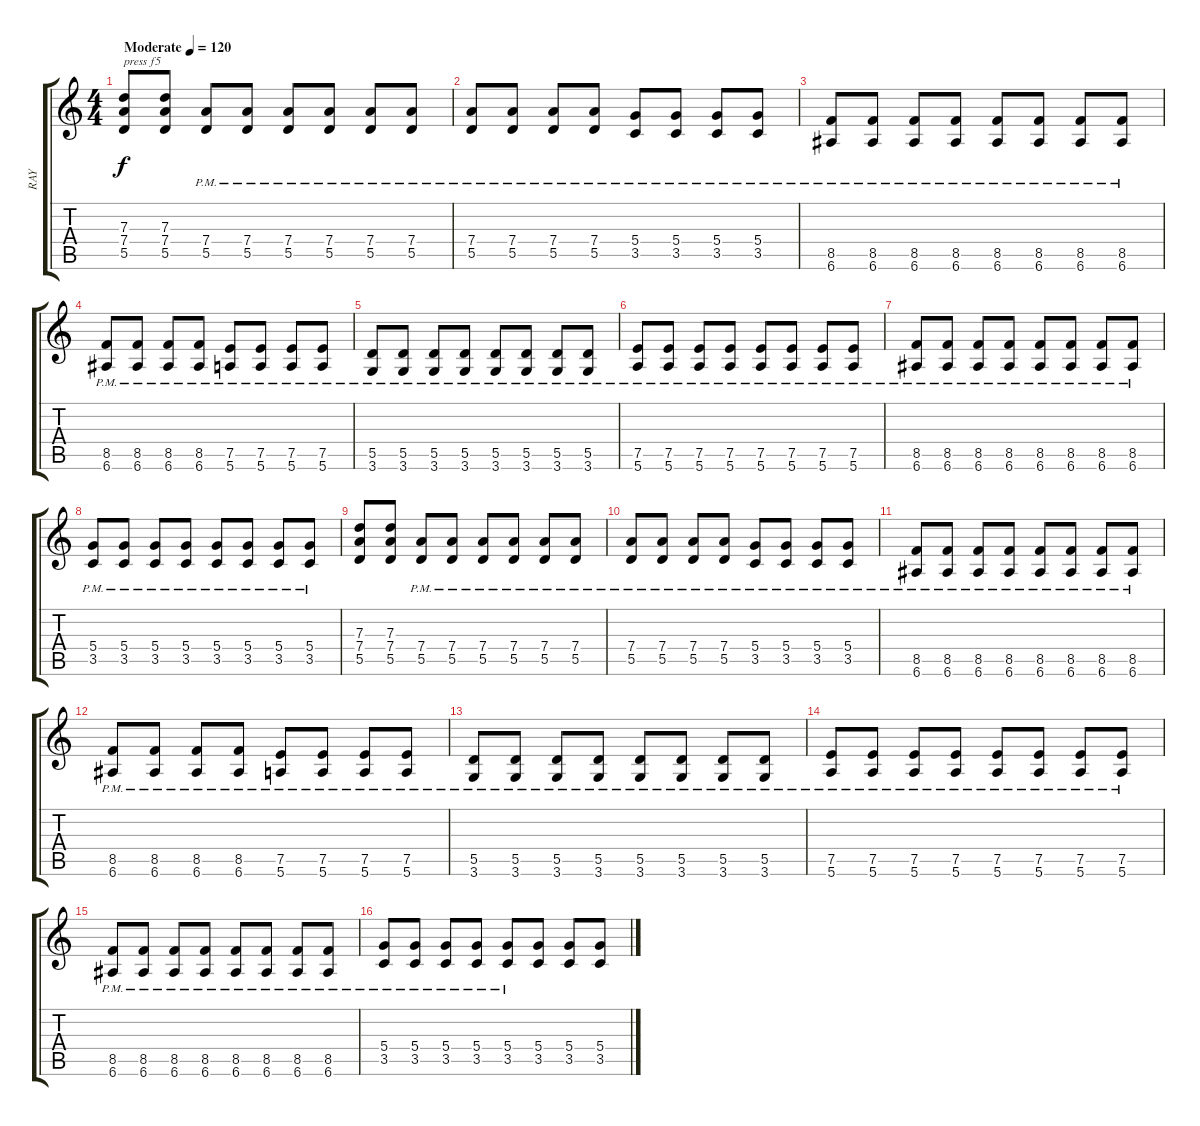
\track ("RAY" "RAY") {instrument overdrivenguitar}
\staff {score tabs}
\tuning (E4 B3 G3 D3 A2 E2) {hide}
\ts (4 4)
\tempo (120 "Moderate")
\clef g2
\ks c
(7.3 7.4 5.5).8{txt "press f5" dy f volume 16 balance 8 instrument overdrivenguitar} (7.3 7.4 5.5).8 (7.4{pm} 5.5{pm}).8{volume 13 balance 4} (7.4{pm} 5.5{pm}).8 (7.4{pm} 5.5{pm}).8 (7.4{pm} 5.5{pm}).8 (7.4{pm} 5.5{pm}).8 (7.4{pm} 5.5{pm}).8 |
(7.4{pm} 5.5{pm}).8 (7.4{pm} 5.5{pm}).8 (7.4{pm} 5.5{pm}).8 (7.4{pm} 5.5{pm}).8 (5.4{pm} 3.5{pm}).8 (5.4{pm} 3.5{pm}).8 (5.4{pm} 3.5{pm}).8 (5.4{pm} 3.5{pm}).8 |
(8.5{pm} 6.6{pm}).8 (8.5{pm} 6.6{pm}).8 (8.5{pm} 6.6{pm}).8 (8.5{pm} 6.6{pm}).8 (8.5{pm} 6.6{pm}).8 (8.5{pm} 6.6{pm}).8 (8.5{pm} 6.6{pm}).8 (8.5{pm} 6.6{pm}).8 |
(8.5{pm} 6.6{pm}).8 (8.5{pm} 6.6{pm}).8 (8.5{pm} 6.6{pm}).8 (8.5{pm} 6.6{pm}).8 (7.5{pm} 5.6{pm}).8 (7.5{pm} 5.6{pm}).8 (7.5{pm} 5.6{pm}).8 (7.5{pm} 5.6{pm}).8 |
(5.5{pm} 3.6{pm}).8 (5.5{pm} 3.6{pm}).8 (5.5{pm} 3.6{pm}).8 (5.5{pm} 3.6{pm}).8 (5.5{pm} 3.6{pm}).8 (5.5{pm} 3.6{pm}).8 (5.5{pm} 3.6{pm}).8 (5.5{pm} 3.6{pm}).8 |
(7.5{pm} 5.6{pm}).8 (7.5{pm} 5.6{pm}).8 (7.5{pm} 5.6{pm}).8 (7.5{pm} 5.6{pm}).8 (7.5{pm} 5.6{pm}).8 (7.5{pm} 5.6{pm}).8 (7.5{pm} 5.6{pm}).8 (7.5{pm} 5.6{pm}).8 |
(8.5{pm} 6.6{pm}).8 (8.5{pm} 6.6{pm}).8 (8.5{pm} 6.6{pm}).8 (8.5{pm} 6.6{pm}).8 (8.5{pm} 6.6{pm}).8 (8.5{pm} 6.6{pm}).8 (8.5{pm} 6.6{pm}).8 (8.5{pm} 6.6{pm}).8 |
(5.4{pm} 3.5{pm}).8 (5.4{pm} 3.5{pm}).8 (5.4{pm} 3.5{pm}).8 (5.4{pm} 3.5{pm}).8 (5.4{pm} 3.5{pm}).8 (5.4{pm} 3.5{pm}).8 (5.4{pm} 3.5{pm}).8 (5.4{pm} 3.5{pm}).8 |
(7.3 7.4 5.5).8 (7.3 7.4 5.5).8 (7.4{pm} 5.5{pm}).8 (7.4{pm} 5.5{pm}).8 (7.4{pm} 5.5{pm}).8 (7.4{pm} 5.5{pm}).8 (7.4{pm} 5.5{pm}).8 (7.4{pm} 5.5{pm}).8 |
(7.4{pm} 5.5{pm}).8 (7.4{pm} 5.5{pm}).8 (7.4{pm} 5.5{pm}).8 (7.4{pm} 5.5{pm}).8 (5.4{pm} 3.5{pm}).8 (5.4{pm} 3.5{pm}).8 (5.4{pm} 3.5{pm}).8 (5.4{pm} 3.5{pm}).8 |
(8.5{pm} 6.6{pm}).8 (8.5{pm} 6.6{pm}).8 (8.5{pm} 6.6{pm}).8 (8.5{pm} 6.6{pm}).8 (8.5{pm} 6.6{pm}).8 (8.5{pm} 6.6{pm}).8 (8.5{pm} 6.6{pm}).8 (8.5{pm} 6.6{pm}).8 |
(8.5{pm} 6.6{pm}).8 (8.5{pm} 6.6{pm}).8 (8.5{pm} 6.6{pm}).8 (8.5{pm} 6.6{pm}).8 (7.5{pm} 5.6{pm}).8 (7.5{pm} 5.6{pm}).8 (7.5{pm} 5.6{pm}).8 (7.5{pm} 5.6{pm}).8 |
(5.5{pm} 3.6{pm}).8 (5.5{pm} 3.6{pm}).8 (5.5{pm} 3.6{pm}).8 (5.5{pm} 3.6{pm}).8 (5.5{pm} 3.6{pm}).8 (5.5{pm} 3.6{pm}).8 (5.5{pm} 3.6{pm}).8 (5.5{pm} 3.6{pm}).8 |
(7.5{pm} 5.6{pm}).8 (7.5{pm} 5.6{pm}).8 (7.5{pm} 5.6{pm}).8 (7.5{pm} 5.6{pm}).8 (7.5{pm} 5.6{pm}).8 (7.5{pm} 5.6{pm}).8 (7.5{pm} 5.6{pm}).8 (7.5{pm} 5.6{pm}).8 |
(8.5{pm} 6.6{pm}).8 (8.5{pm} 6.6{pm}).8 (8.5{pm} 6.6{pm}).8 (8.5{pm} 6.6{pm}).8 (8.5{pm} 6.6{pm}).8 (8.5{pm} 6.6{pm}).8 (8.5{pm} 6.6{pm}).8 (8.5{pm} 6.6{pm}).8 |
(5.4{pm} 3.5{pm}).8 (5.4{pm} 3.5{pm}).8 (5.4{pm} 3.5{pm}).8 (5.4{pm} 3.5).8 (5.4 3.5{pm}).8 (5.4 3.5).8 (5.4 3.5).8 (5.4 3.5).8
